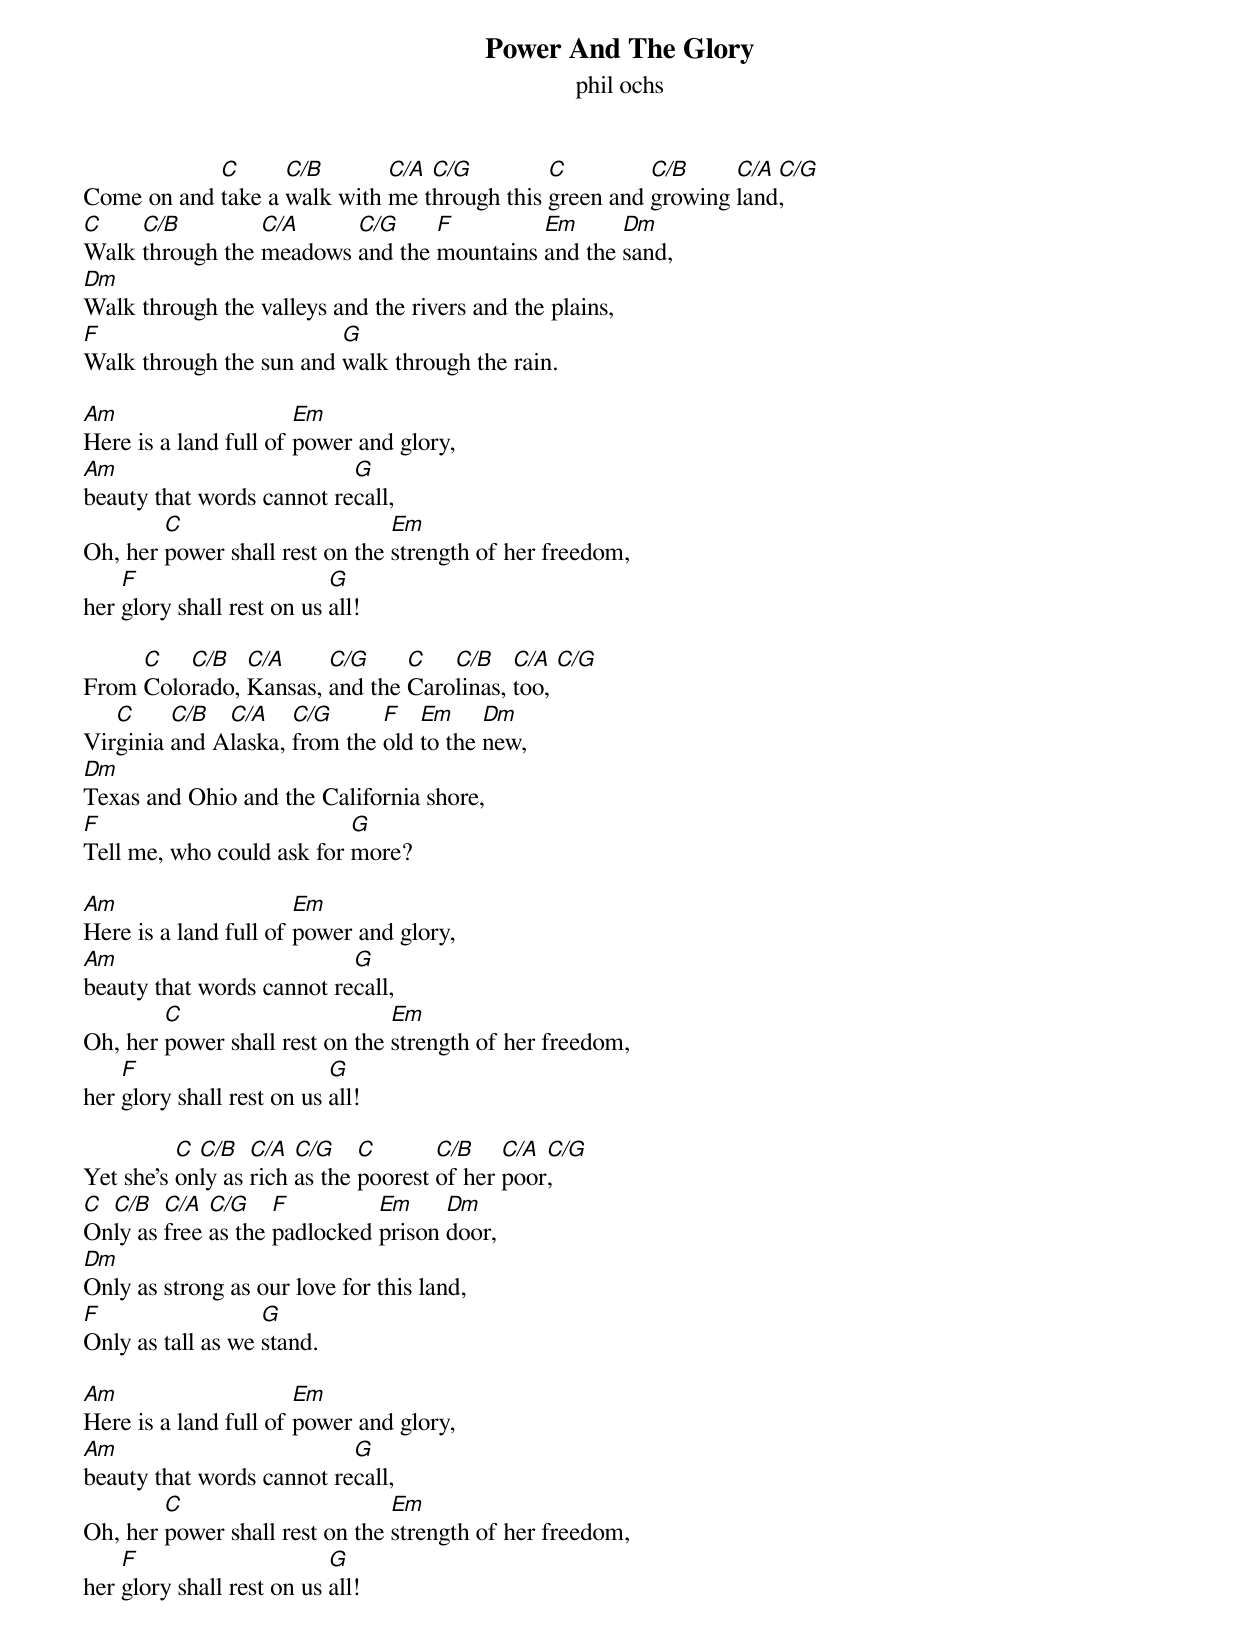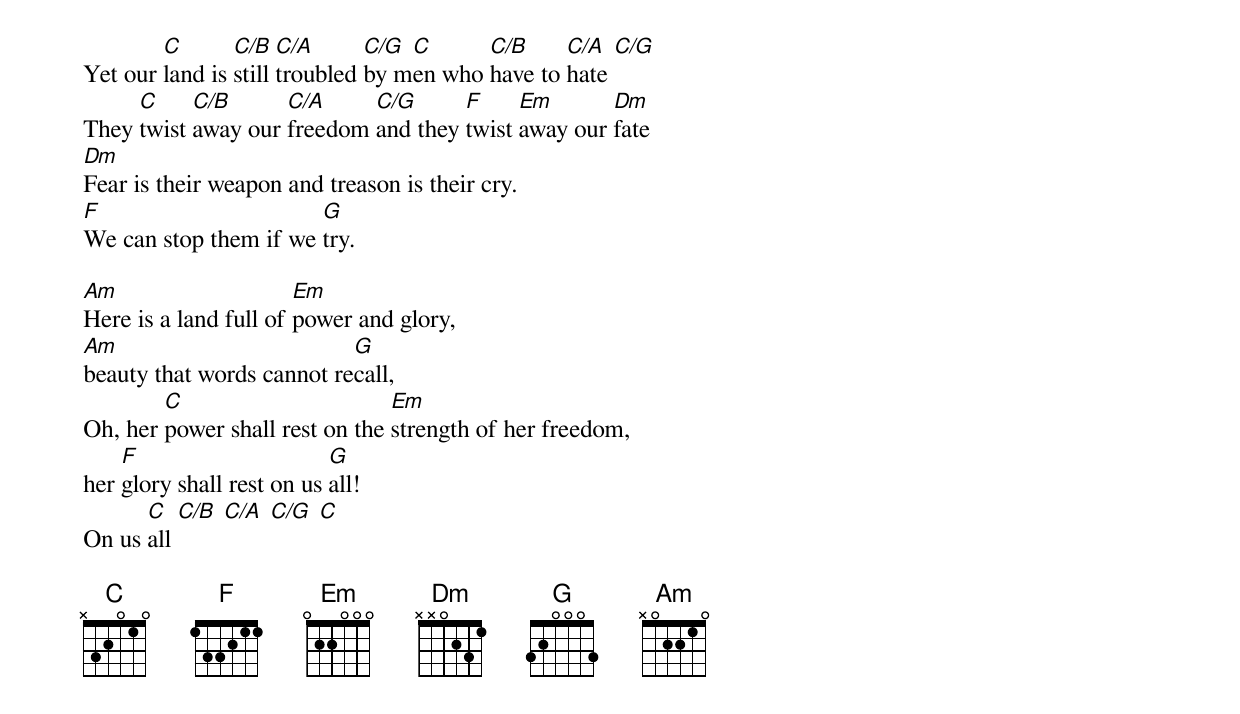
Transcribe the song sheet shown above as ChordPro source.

{title: Power And The Glory}
{subtitle: phil ochs}

Come on and [C]take a [C/B]walk with [C/A]me t[C/G]hrough this [C]green and [C/B]growing [C/A]land[C/G],
[C]Walk [C/B]through the [C/A]meadows [C/G]and the [F]mountains [Em]and the [Dm]sand,
[Dm]Walk through the valleys and the rivers and the plains,
[F]Walk through the sun and [G]walk through the rain.

[Am]Here is a land full of [Em]power and glory,
[Am]beauty that words cannot re[G]call,
Oh, her [C]power shall rest on the [Em]strength of her freedom,
her [F]glory shall rest on us [G]all!

From [C]Colo[C/B]rado, [C/A]Kansas, [C/G]and the [C]Caro[C/B]linas, [C/A]too, [C/G]
Vir[C]ginia [C/B]and A[C/A]laska, [C/G]from the [F]old [Em]to the [Dm]new,
[Dm]Texas and Ohio and the California shore,
[F]Tell me, who could ask for [G]more?

[Am]Here is a land full of [Em]power and glory,
[Am]beauty that words cannot re[G]call,
Oh, her [C]power shall rest on the [Em]strength of her freedom,
her [F]glory shall rest on us [G]all!

Yet she's [C]on[C/B]ly as [C/A]rich [C/G]as the [C]poorest [C/B]of her [C/A]poor[C/G],
[C]On[C/B]ly as [C/A]free [C/G]as the [F]padlocked [Em]prison [Dm]door,
[Dm]Only as strong as our love for this land,
[F]Only as tall as we [G]stand.

[Am]Here is a land full of [Em]power and glory,
[Am]beauty that words cannot re[G]call,
Oh, her [C]power shall rest on the [Em]strength of her freedom,
her [F]glory shall rest on us [G]all!

Yet our [C]land is [C/B]still [C/A]troubled [C/G]by m[C]en who [C/B]have to [C/A]hate [C/G]
They [C]twist [C/B]away our [C/A]freedom [C/G]and they [F]twist [Em]away our [Dm]fate
[Dm]Fear is their weapon and treason is their cry.
[F]We can stop them if we [G]try.

[Am]Here is a land full of [Em]power and glory,
[Am]beauty that words cannot re[G]call,
Oh, her [C]power shall rest on the [Em]strength of her freedom,
her [F]glory shall rest on us [G]all!
On us [C]all [C/B] [C/A] [C/G] [C]

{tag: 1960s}
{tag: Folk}
